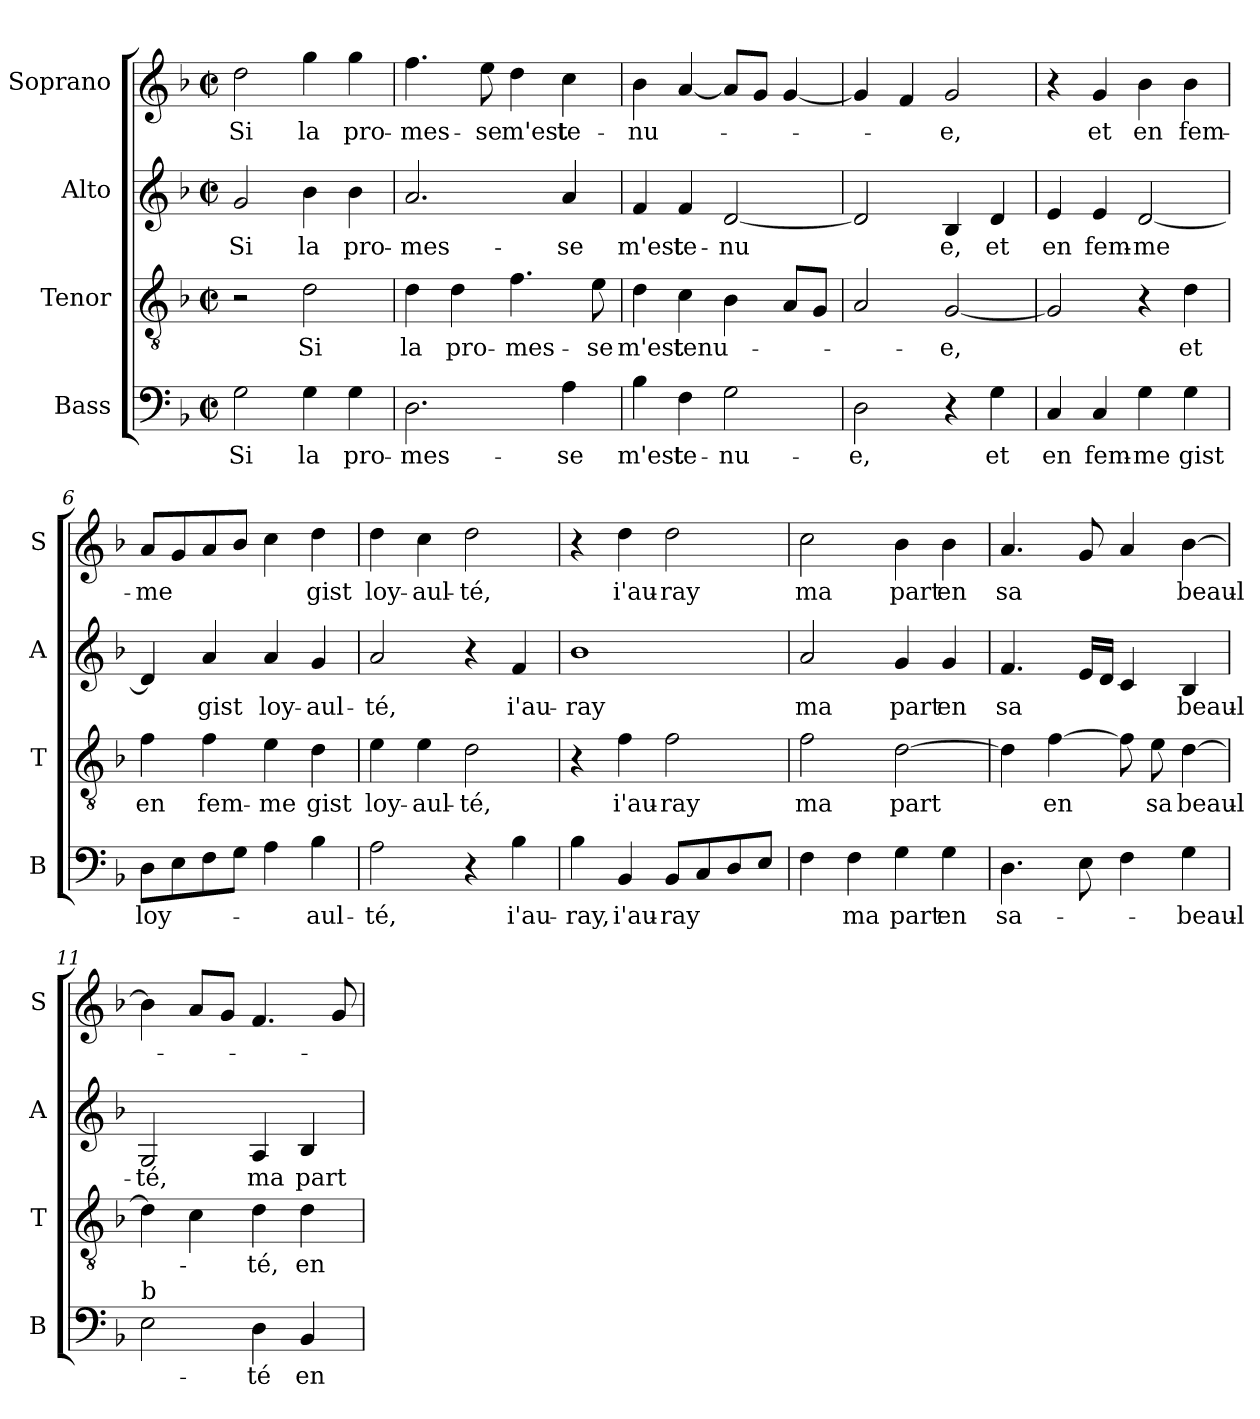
**kern	**text	**kern	**text	**kern	**text	**kern	**text
*part4	*part4	*part3	*part3	*part2	*part2	*part1	*part1
*staff4	*staff4	*staff3	*staff3	*staff2	*staff2	*staff1	*staff1
*I"Bass	*	*I"Tenor	*	*I"Alto	*	*I"Soprano	*
*I'B	*	*I'T	*	*I'A	*	*I'S	*
*clefF4	*	*clefGv2	*	*clefG2	*	*clefG2	*
*k[b-]	*	*k[b-]	*	*k[b-]	*	*k[b-]	*
*F:	*	*F:	*	*F:	*	*F:	*
*M2/2	*	*M2/2	*	*M2/2	*	*M2/2	*
*met(c|)	*	*met(c|)	*	*met(c|)	*	*met(c|)	*
=1	=1	=1	=1	=1	=1	=1	=1
!	!LO:LY:b	!	!	!	!LO:LY:b	!	!LO:LY:b
2G\	Si	2r	.	2g/	Si	2dd\	Si
!	!LO:LY:b	!	!LO:LY:b	!	!LO:LY:b	!	!LO:LY:b
4G\	la	2d\	Si	4b-\	la	4gg\	la
!	!LO:LY:b	!	!	!	!LO:LY:b	!	!LO:LY:b
4G\	pro-	.	.	4b-\	pro-	4gg\	pro-
=2	=2	=2	=2	=2	=2	=2	=2
!	!LO:LY:b	!	!LO:LY:b	!	!LO:LY:b	!	!LO:LY:b
2.D\	-mes-	4d\	la	2.a/	-mes-	4.ff\	-mes-
!	!	!	!LO:LY:b	!	!	!	!
.	.	4d\	pro-	.	.	.	.
!	!	!	!	!	!	!	!LO:LY:b
.	.	.	.	.	.	8ee\	-se
!	!	!	!LO:LY:b	!	!	!	!LO:LY:b
.	.	4.f\	-mes-	.	.	4dd\	m'est
!	!LO:LY:b	!	!	!	!LO:LY:b	!	!LO:LY:b
4A\	-se	.	.	4a/	-se	4cc\	te-
!	!	!	!LO:LY:b	!	!	!	!
.	.	8e\	-se	.	.	.	.
=3	=3	=3	=3	=3	=3	=3	=3
!	!LO:LY:b	!	!LO:LY:b	!	!LO:LY:b	!	!LO:LY:b
4B-\	m'est	4d\	m'est	4f/	m'est	4b-\	-nu-
!	!LO:LY:b	!	!LO:LY:b	!	!LO:LY:b	!	!
4F\	te-	4c\	tenu-	4f/	te-	[4a/	.
!	!LO:LY:b	!	!	!	!LO:LY:b	!	!
2G\	-nu-	4B-\	.	[2d/	-nu	8a/L]	.
.	.	.	.	.	.	8g/J	.
.	.	8A/L	.	.	.	[4g/	.
.	.	8G/J	.	.	.	.	.
=4	=4	=4	=4	=4	=4	=4	=4
!	!LO:LY:b	!	!	!	!	!	!
2D\	-e,	2A/	.	2d/]	.	4g/]	.
.	.	.	.	.	.	4f/	.
!	!	!	!LO:LY:b	!	!LO:LY:b	!	!LO:LY:b
4r	.	[2G/	-e,	4B-/	e,	2g/	-e,
!	!LO:LY:b	!	!	!	!LO:LY:b	!	!
4G\	et	.	.	4d/	et	.	.
!!LO:LB:g=z
=5	=5	=5	=5	=5	=5	=5	=5
!	!LO:LY:b	!	!	!	!LO:LY:b	!	!
4C/	en	2G/]	.	4e/	en	4r	.
!	!LO:LY:b	!	!	!	!LO:LY:b	!	!LO:LY:b
4C/	fem-	.	.	4e/	fem-	4g/	et
!	!LO:LY:b	!	!	!	!LO:LY:b	!	!LO:LY:b
4G\	-me	4r	.	[2d/	-me	4b-\	en
!	!LO:LY:b	!	!LO:LY:b	!	!	!	!LO:LY:b
4G\	gist	4d\	et	.	.	4b-\	fem-
=6	=6	=6	=6	=6	=6	=6	=6
!	!LO:LY:b	!	!LO:LY:b	!	!	!	!LO:LY:b
8D\L	loy-	4f\	en	4d/]	.	8a/L	-me
8E\	.	.	.	.	.	8g/	.
!	!	!	!LO:LY:b	!	!LO:LY:b	!	!
8F\	.	4f\	fem-	4a/	gist	8a/	.
8G\J	.	.	.	.	.	8b-/J	.
!	!	!	!LO:LY:b	!	!LO:LY:b	!	!
4A\	.	4e\	-me	4a/	loy-	4cc\	.
!	!LO:LY:b	!	!LO:LY:b	!	!LO:LY:b	!	!LO:LY:b
4B-\	-aul-	4d\	gist	4g/	-aul-	4dd\	gist
=7	=7	=7	=7	=7	=7	=7	=7
!	!LO:LY:b	!	!LO:LY:b	!	!LO:LY:b	!	!LO:LY:b
2A\	-té,	4e\	loy-	2a/	-té,	4dd\	loy-
!	!	!	!LO:LY:b	!	!	!	!LO:LY:b
.	.	4e\	-aul-	.	.	4cc\	-aul-
!	!	!	!LO:LY:b	!	!	!	!LO:LY:b
4r	.	2d\	-té,	4r	.	2dd\	-té,
!	!LO:LY:b	!	!	!	!LO:LY:b	!	!
4B-\	i'au-	.	.	4f/	i'au-	.	.
=8	=8	=8	=8	=8	=8	=8	=8
!	!LO:LY:b	!	!	!	!LO:LY:b	!	!
4B-\	-ray,	4r	.	1b-	-ray	4r	.
!	!LO:LY:b	!	!LO:LY:b	!	!	!	!LO:LY:b
4BB-/	i'au-	4f\	i'au-	.	.	4dd\	i'au-
!	!LO:LY:b	!	!LO:LY:b	!	!	!	!LO:LY:b
8BB-/L	-ray	2f\	-ray	.	.	2dd\	-ray
8C/	.	.	.	.	.	.	.
8D/	.	.	.	.	.	.	.
8E/J	.	.	.	.	.	.	.
=9	=9	=9	=9	=9	=9	=9	=9
!	!	!	!LO:LY:b	!	!LO:LY:b	!	!LO:LY:b
4F\	.	2f\	ma	2a/	ma	2cc\	ma
!	!LO:LY:b	!	!	!	!	!	!
4F\	ma	.	.	.	.	.	.
!	!LO:LY:b	!	!LO:LY:b	!	!LO:LY:b	!	!LO:LY:b
4G\	part	[2d\	part	4g/	part	4b-\	part
!	!LO:LY:b	!	!	!	!LO:LY:b	!	!LO:LY:b
4G\	en	.	.	4g/	en	4b-\	en
!!LO:PB:g=z
=10	=10	=10	=10	=10	=10	=10	=10
!	!LO:LY:b	!	!	!	!LO:LY:b	!	!LO:LY:b
4.D\	sa-	4d\]	.	4.f/	sa	4.a/	sa
!	!	!	!LO:LY:b	!	!	!	!
.	.	[4f\	en	.	.	.	.
8E\	.	.	.	16e/LL	.	8g/	.
.	.	.	.	16d/JJ	.	.	.
4F\	.	8f\]	.	4c/	.	4a/	.
!	!	!	!LO:LY:b	!	!	!	!
.	.	8e\	sa	.	.	.	.
!	!LO:LY:b	!	!LO:LY:b	!	!LO:LY:b	!	!LO:LY:b
4G\	-beaul-	[4d\	beaul-	4B-/	beaul-	[4b-\	beaul-
=11	=11	=11	=11	=11	=11	=11	=11
!LO:TX:a:t=b	!	!	!	!	!	!	!
!	!	!	!	!	!LO:LY:b	!	!
2E\	.	4d\]	.	2G/	-té,	4b-\]	.
.	.	4c\	.	.	.	8a/L	.
.	.	.	.	.	.	8g/J	.
!	!LO:LY:b	!	!LO:LY:b	!	!LO:LY:b	!	!
4D\	-té	4d\	-té,	4A/	ma	4.f/	.
!	!LO:LY:b	!	!LO:LY:b	!	!LO:LY:b	!	!
4BB-/	en	4d\	en	4B-/	part	.	.
.	.	.	.	.	.	8g/	.
=	=	=	=	=	=	=	=
*-	*-	*-	*-	*-	*-	*-	*-
